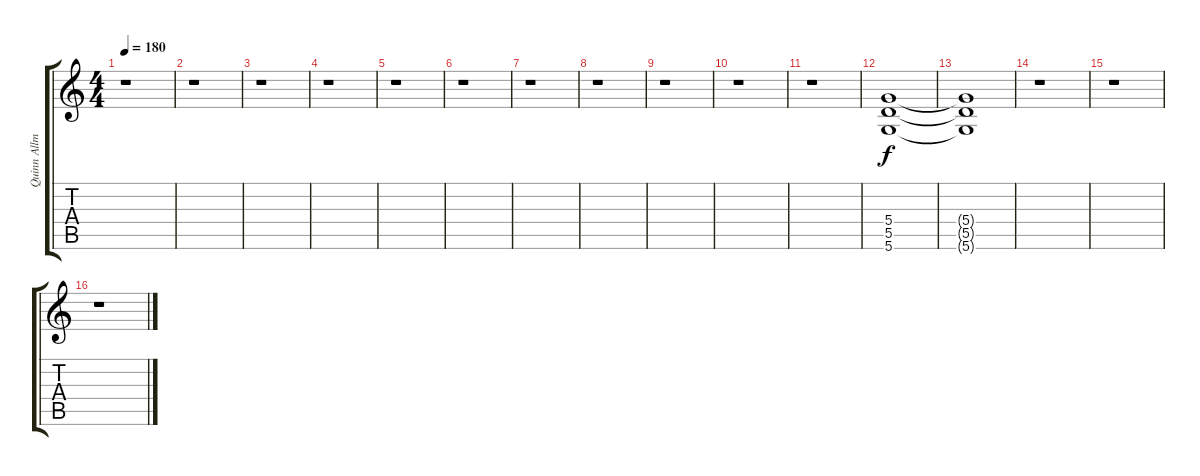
\track ("Quinn Allman II" "Quinn Allm") {instrument distortionguitar}
\staff {score tabs}
\tuning (E4 B3 G3 D3 A2 D2) {hide}
\ts (4 4)
\tempo 180
\clef g2
\ks c
r.1{dy f} |
r.1 |
r.1 |
r.1 |
r.1 |
r.1 |
r.1 |
r.1 |
r.1 |
r.1 |
r.1{volume 0} |
(5.4 5.5 5.6).1{volume 16} |
(5.4{t} 5.5{t} 5.6{t}).1 |
r.1 |
r.1 |
r.1
